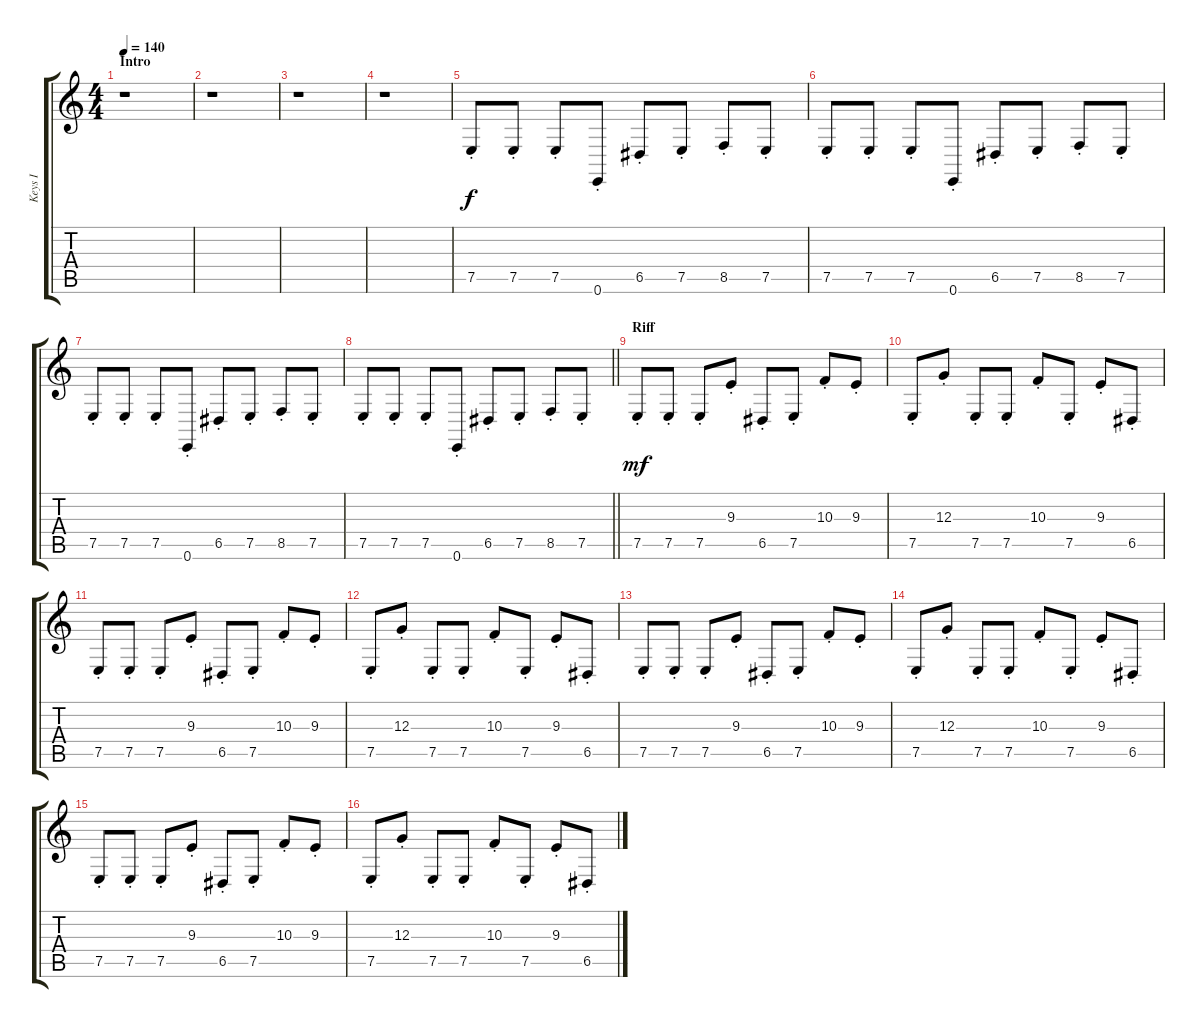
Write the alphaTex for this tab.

\track ("Keys I" "Keys I") {instrument lead2sawtooth}
\staff {score tabs}
\tuning (E4 B3 G3 D3 A2 E2) {hide}
\ts (4 4)
\section ("" "Intro")
\tempo 140
\clef g2
\ks c
r.1{dy f instrument lead2sawtooth} |
r.1 |
r.1 |
r.1 |
7.5{st}.8 7.5{st}.8 7.5{st}.8 0.6{st}.8 6.5{st}.8 7.5{st}.8 8.5{st}.8 7.5{st}.8 |
7.5{st}.8 7.5{st}.8 7.5{st}.8 0.6{st}.8 6.5{st}.8 7.5{st}.8 8.5{st}.8 7.5{st}.8 |
7.5{st}.8 7.5{st}.8 7.5{st}.8 0.6{st}.8 6.5{st}.8 7.5{st}.8 8.5{st}.8 7.5{st}.8 |
\barLineRight lightlight
7.5{st}.8 7.5{st}.8 7.5{st}.8 0.6{st}.8 6.5{st}.8 7.5{st}.8 8.5{st}.8 7.5{st}.8 |
\section ("" "Riff")
7.5{st}.8{dy mf} 7.5{st}.8 7.5{st}.8 9.3{st}.8 6.5{st}.8 7.5{st}.8 10.3{st}.8 9.3{st}.8 |
7.5{st}.8 12.3{st}.8 7.5{st}.8 7.5{st}.8 10.3{st}.8 7.5{st}.8 9.3{st}.8 6.5{st}.8 |
7.5{st}.8 7.5{st}.8 7.5{st}.8 9.3{st}.8 6.5{st}.8 7.5{st}.8 10.3{st}.8 9.3{st}.8 |
7.5{st}.8 12.3{st}.8 7.5{st}.8 7.5{st}.8 10.3{st}.8 7.5{st}.8 9.3{st}.8 6.5{st}.8 |
7.5{st}.8 7.5{st}.8 7.5{st}.8 9.3{st}.8 6.5{st}.8 7.5{st}.8 10.3{st}.8 9.3{st}.8 |
7.5{st}.8 12.3{st}.8 7.5{st}.8 7.5{st}.8 10.3{st}.8 7.5{st}.8 9.3{st}.8 6.5{st}.8 |
7.5{st}.8 7.5{st}.8 7.5{st}.8 9.3{st}.8 6.5{st}.8 7.5{st}.8 10.3{st}.8 9.3{st}.8 |
7.5{st}.8 12.3{st}.8 7.5{st}.8 7.5{st}.8 10.3{st}.8 7.5{st}.8 9.3{st}.8 6.5{st}.8
